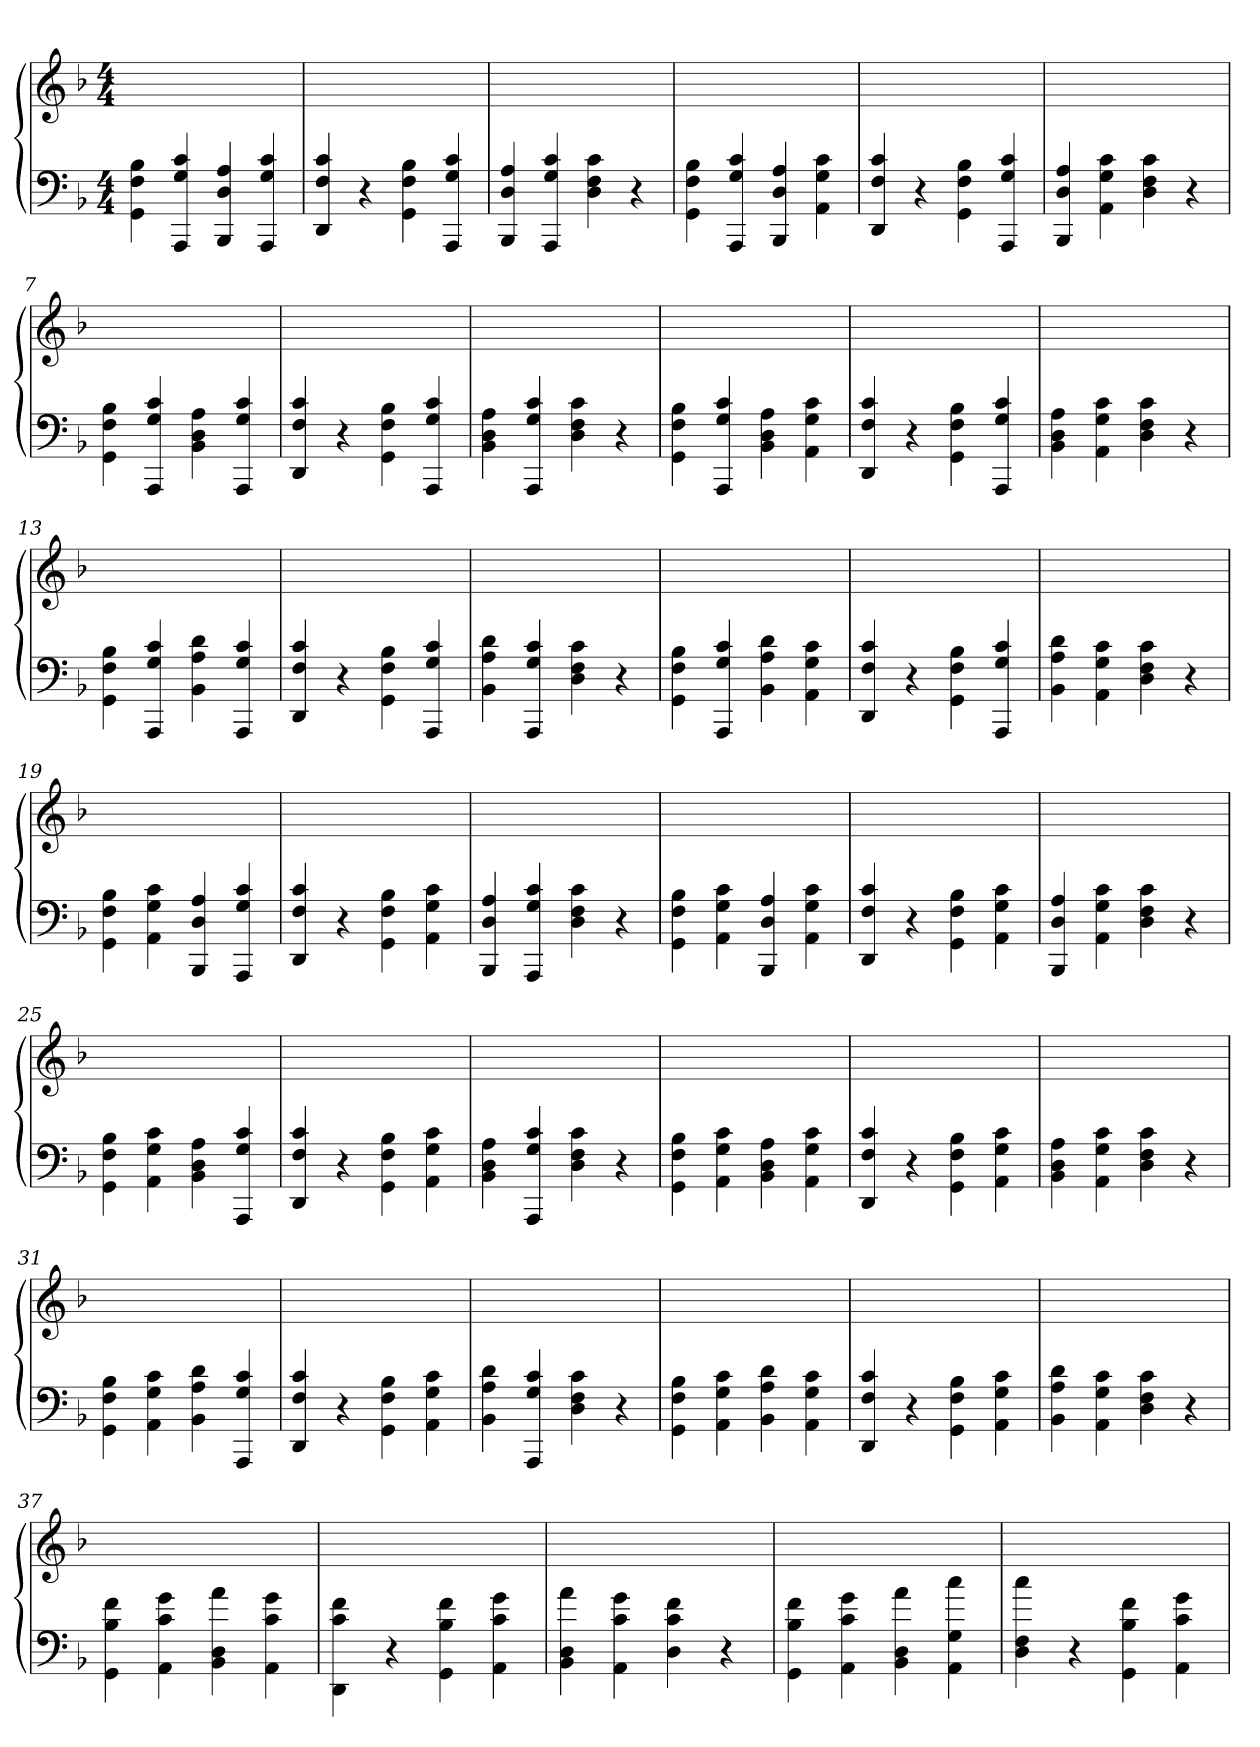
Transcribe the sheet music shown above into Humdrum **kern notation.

**kern	**kern
*part2	*part1
*staff2	*staff1
*clefF4	*clefG2
*k[b-]	*k[b-]
*F:	*F:
*M4/4	*M4/4
*MM60	*MM60
=1	=1
4GG 4F 4B-	1ryy
4AAA 4G 4c	.
4BBB- 4D 4A	.
4AAA 4G 4c	.
=2	=2
4DD 4F 4c	1ryy
4r	.
4GG 4F 4B-	.
4AAA 4G 4c	.
=3	=3
4BBB- 4D 4A	1ryy
4AAA 4G 4c	.
4D 4F 4c	.
4r	.
=4	=4
4GG 4F 4B-	1ryy
4AAA 4G 4c	.
4BBB- 4D 4A	.
4AA 4G 4c	.
=5	=5
4DD 4F 4c	1ryy
4r	.
4GG 4F 4B-	.
4AAA 4G 4c	.
=6	=6
4BBB- 4D 4A	1ryy
4AA 4G 4c	.
4D 4F 4c	.
4r	.
=7	=7
4GG 4F 4B-	1ryy
4AAA 4G 4c	.
4BB- 4D 4A	.
4AAA 4G 4c	.
=8	=8
4DD 4F 4c	1ryy
4r	.
4GG 4F 4B-	.
4AAA 4G 4c	.
=9	=9
4BB- 4D 4A	1ryy
4AAA 4G 4c	.
4D 4F 4c	.
4r	.
=10	=10
4GG 4F 4B-	1ryy
4AAA 4G 4c	.
4BB- 4D 4A	.
4AA 4G 4c	.
=11	=11
4DD 4F 4c	1ryy
4r	.
4GG 4F 4B-	.
4AAA 4G 4c	.
=12	=12
4BB- 4D 4A	1ryy
4AA 4G 4c	.
4D 4F 4c	.
4r	.
=13	=13
4GG 4F 4B-	1ryy
4AAA 4G 4c	.
4BB- 4A 4d	.
4AAA 4G 4c	.
=14	=14
4DD 4F 4c	1ryy
4r	.
4GG 4F 4B-	.
4AAA 4G 4c	.
=15	=15
4BB- 4A 4d	1ryy
4AAA 4G 4c	.
4D 4F 4c	.
4r	.
=16	=16
4GG 4F 4B-	1ryy
4AAA 4G 4c	.
4BB- 4A 4d	.
4AA 4G 4c	.
=17	=17
4DD 4F 4c	1ryy
4r	.
4GG 4F 4B-	.
4AAA 4G 4c	.
=18	=18
4BB- 4A 4d	1ryy
4AA 4G 4c	.
4D 4F 4c	.
4r	.
=19	=19
4GG 4F 4B-	1ryy
4AA 4G 4c	.
4BBB- 4D 4A	.
4AAA 4G 4c	.
=20	=20
4DD 4F 4c	1ryy
4r	.
4GG 4F 4B-	.
4AA 4G 4c	.
=21	=21
4BBB- 4D 4A	1ryy
4AAA 4G 4c	.
4D 4F 4c	.
4r	.
=22	=22
4GG 4F 4B-	1ryy
4AA 4G 4c	.
4BBB- 4D 4A	.
4AA 4G 4c	.
=23	=23
4DD 4F 4c	1ryy
4r	.
4GG 4F 4B-	.
4AA 4G 4c	.
=24	=24
4BBB- 4D 4A	1ryy
4AA 4G 4c	.
4D 4F 4c	.
4r	.
=25	=25
4GG 4F 4B-	1ryy
4AA 4G 4c	.
4BB- 4D 4A	.
4AAA 4G 4c	.
=26	=26
4DD 4F 4c	1ryy
4r	.
4GG 4F 4B-	.
4AA 4G 4c	.
=27	=27
4BB- 4D 4A	1ryy
4AAA 4G 4c	.
4D 4F 4c	.
4r	.
=28	=28
4GG 4F 4B-	1ryy
4AA 4G 4c	.
4BB- 4D 4A	.
4AA 4G 4c	.
=29	=29
4DD 4F 4c	1ryy
4r	.
4GG 4F 4B-	.
4AA 4G 4c	.
=30	=30
4BB- 4D 4A	1ryy
4AA 4G 4c	.
4D 4F 4c	.
4r	.
=31	=31
4GG 4F 4B-	1ryy
4AA 4G 4c	.
4BB- 4A 4d	.
4AAA 4G 4c	.
=32	=32
4DD 4F 4c	1ryy
4r	.
4GG 4F 4B-	.
4AA 4G 4c	.
=33	=33
4BB- 4A 4d	1ryy
4AAA 4G 4c	.
4D 4F 4c	.
4r	.
=34	=34
4GG 4F 4B-	1ryy
4AA 4G 4c	.
4BB- 4A 4d	.
4AA 4G 4c	.
=35	=35
4DD 4F 4c	1ryy
4r	.
4GG 4F 4B-	.
4AA 4G 4c	.
=36	=36
4BB- 4A 4d	1ryy
4AA 4G 4c	.
4D 4F 4c	.
4r	.
=37	=37
4GG 4B- 4f	1ryy
4AA 4c 4g	.
4BB- 4D 4a	.
4AA 4c 4g	.
=38	=38
4DD 4c 4f	1ryy
4r	.
4GG 4B- 4f	.
4AA 4c 4g	.
=39	=39
4BB- 4D 4a	1ryy
4AA 4c 4g	.
4D 4c 4f	.
4r	.
=40	=40
4GG 4B- 4f	1ryy
4AA 4c 4g	.
4BB- 4D 4a	.
4AA 4G 4cc	.
=41	=41
4D 4F 4cc	1ryy
4r	.
4GG 4B- 4f	.
4AA 4c 4g	.
=	=
*-	*-
